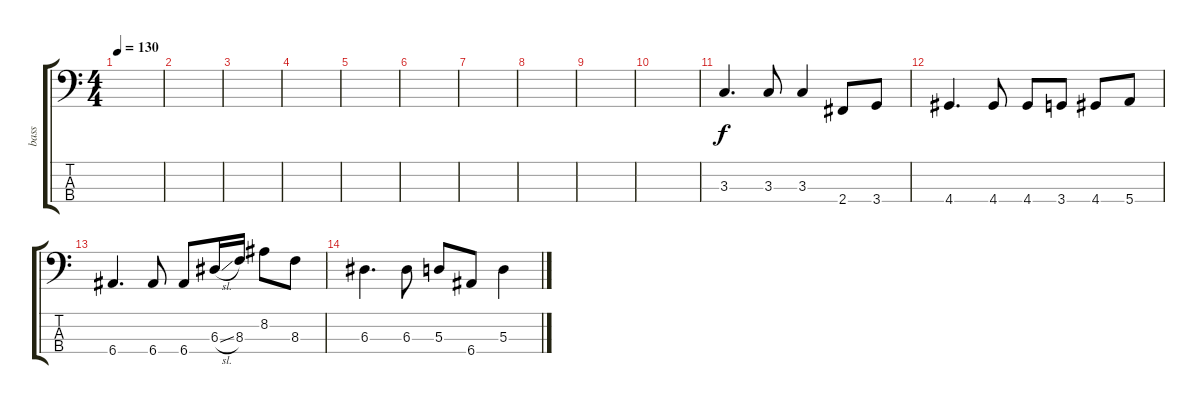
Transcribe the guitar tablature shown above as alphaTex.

\track ("bass" "bass") {instrument electricbassfinger}
\staff {score tabs}
\tuning (G2 D2 A1 E1) {hide}
\ts (4 4)
\tempo 130
\clef f4
\ks c
|
|
|
|
|
|
|
|
|
|
3.3.4{d volume 14} 3.3.8 3.3.4 2.4.8 3.4.8 |
4.4.4{d} 4.4.8 4.4.8 3.4.8 4.4.8 5.4.8 |
6.4.4{d} 6.4.8 6.4.8 6.3{sl}.16 8.3.16 8.2.8 8.3.8 |
6.3.4{d} 6.3.8 5.3.8 6.4.8 5.3.4
